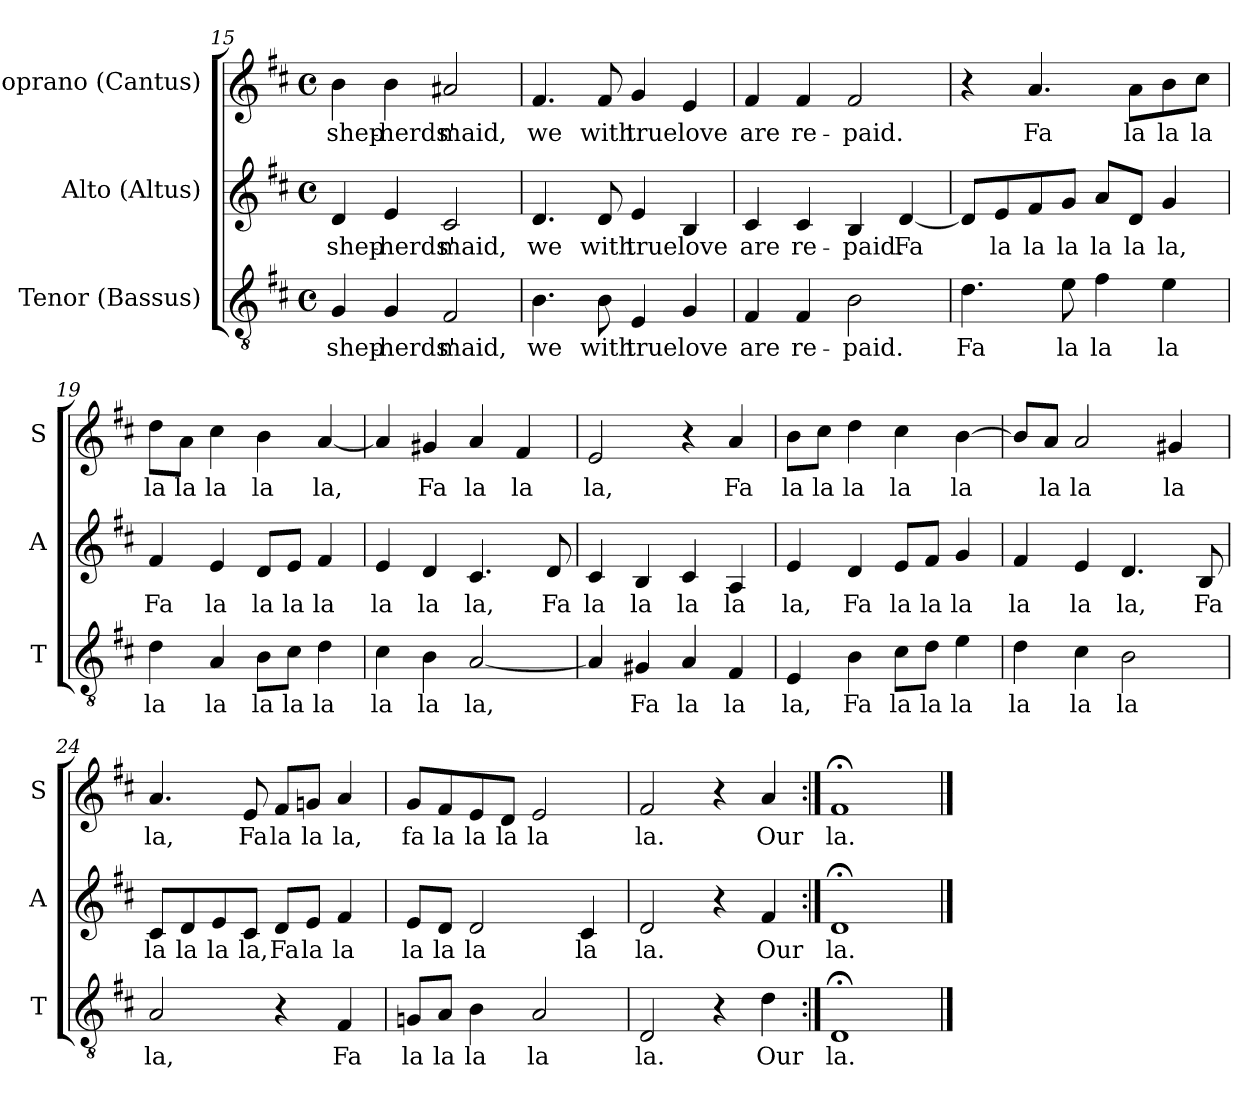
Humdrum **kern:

**kern	**text	**kern	**text	**kern	**text
*part3	*part3	*part2	*part2	*part1	*part1
*staff3	*staff3	*staff2	*staff2	*staff1	*staff1
*I"Tenor (Bassus)	*	*I"Alto (Altus)	*	*I"Soprano (Cantus)	*
*I'T	*	*I'A	*	*I'S	*
*clefGv2	*	*clefG2	*	*clefG2	*
*k[f#c#]	*	*k[f#c#]	*	*k[f#c#]	*
*M4/4	*	*M4/4	*	*M4/4	*
*met(c)	*	*met(c)	*	*met(c)	*
=15	=15	=15	=15	=15	=15
!	!LO:LY:b	!	!LO:LY:b	!	!LO:LY:b
4G/	shep-	4d/	shep-	4b\	shep-
!	!LO:LY:b	!	!LO:LY:b	!	!LO:LY:b
4G/	-herds'	4e/	-herds'	4b\	-herds'
!	!LO:LY:b	!	!LO:LY:b	!	!LO:LY:b
2F#/	maid,	2c#/	maid,	2a#X/	maid,
!!LO:LB:g=z
=16	=16	=16	=16	=16	=16
!	!LO:LY:b	!	!LO:LY:b	!	!LO:LY:b
4.B\	we	4.d/	we	4.f#/	we
!	!LO:LY:b	!	!LO:LY:b	!	!LO:LY:b
8B\	with	8d/	with	8f#/	with
!	!LO:LY:b	!	!LO:LY:b	!	!LO:LY:b
4E/	true	4e/	true	4g/	true
!	!LO:LY:b	!	!LO:LY:b	!	!LO:LY:b
4G/	love	4B/	love	4e/	love
=17	=17	=17	=17	=17	=17
!	!LO:LY:b	!	!LO:LY:b	!	!LO:LY:b
4F#/	are	4c#/	are	4f#/	are
!	!LO:LY:b	!	!LO:LY:b	!	!LO:LY:b
4F#/	re-	4c#/	re-	4f#/	re-
!	!LO:LY:b	!	!LO:LY:b	!	!LO:LY:b
2B\	-paid.	4B/	-paid.	2f#/	-paid.
!	!	!	!LO:LY:b	!	!
.	.	[4d/	Fa	.	.
=18	=18	=18	=18	=18	=18
!	!LO:LY:b	!	!	!	!
4.d\	Fa	8d/L]	.	4r	.
!	!	!	!LO:LY:b	!	!
.	.	8e/	la	.	.
!	!	!	!LO:LY:b	!	!LO:LY:b
.	.	8f#/	la	4.a/	Fa
!	!LO:LY:b	!	!LO:LY:b	!	!
8e\	la	8g/J	la	.	.
!	!LO:LY:b	!	!LO:LY:b	!	!
4f#\	la	8a/L	la	.	.
!	!	!	!LO:LY:b	!	!LO:LY:b
.	.	8d/J	la	8a\L	la
!	!LO:LY:b	!	!LO:LY:b	!	!LO:LY:b
4e\	la	4g/	la,	8b\	la
!	!	!	!	!	!LO:LY:b
.	.	.	.	8cc#\J	la
=19	=19	=19	=19	=19	=19
!	!LO:LY:b	!	!LO:LY:b	!	!LO:LY:b
4d\	la	4f#/	Fa	8dd\L	la
!	!	!	!	!	!LO:LY:b
.	.	.	.	8a\J	la
!	!LO:LY:b	!	!LO:LY:b	!	!LO:LY:b
4A/	la	4e/	la	4cc#\	la
!	!LO:LY:b	!	!LO:LY:b	!	!LO:LY:b
8B\L	la	8d/L	la	4b\	la
!	!LO:LY:b	!	!LO:LY:b	!	!
8c#\J	la	8e/J	la	.	.
!	!LO:LY:b	!	!LO:LY:b	!	!LO:LY:b
4d\	la	4f#/	la	[4a/	la,
!!LO:LB:g=z
=20	=20	=20	=20	=20	=20
!	!LO:LY:b	!	!LO:LY:b	!	!
4c#\	la	4e/	la	4a/]	.
!	!LO:LY:b	!	!LO:LY:b	!	!LO:LY:b
4B\	la	4d/	la	4g#X/	Fa
!	!LO:LY:b	!	!LO:LY:b	!	!LO:LY:b
[2A/	la,	4.c#/	la,	4a/	la
!	!	!	!	!	!LO:LY:b
.	.	.	.	4f#/	la
!	!	!	!LO:LY:b	!	!
.	.	8d/	Fa	.	.
=21	=21	=21	=21	=21	=21
!	!	!	!LO:LY:b	!	!LO:LY:b
4A/]	.	4c#/	la	2e/	la,
!	!LO:LY:b	!	!LO:LY:b	!	!
4G#X/	Fa	4B/	la	.	.
!	!LO:LY:b	!	!LO:LY:b	!	!
4A/	la	4c#/	la	4r	.
!	!LO:LY:b	!	!LO:LY:b	!	!LO:LY:b
4F#/	la	4A/	la	4a/	Fa
=22	=22	=22	=22	=22	=22
!	!LO:LY:b	!	!LO:LY:b	!	!LO:LY:b
4E/	la,	4e/	la,	8b\L	la
!	!	!	!	!	!LO:LY:b
.	.	.	.	8cc#\J	la
!	!LO:LY:b	!	!LO:LY:b	!	!LO:LY:b
4B\	Fa	4d/	Fa	4dd\	la
!	!LO:LY:b	!	!LO:LY:b	!	!LO:LY:b
8c#\L	la	8e/L	la	4cc#\	la
!	!LO:LY:b	!	!LO:LY:b	!	!
8d\J	la	8f#/J	la	.	.
!	!LO:LY:b	!	!LO:LY:b	!	!LO:LY:b
4e\	la	4g/	la	[4b\	la
=23	=23	=23	=23	=23	=23
!	!LO:LY:b	!	!LO:LY:b	!	!
4d\	la	4f#/	la	8b/L]	.
!	!	!	!	!	!LO:LY:b
.	.	.	.	8a/J	la
!	!LO:LY:b	!	!LO:LY:b	!	!LO:LY:b
4c#\	la	4e/	la	2a/	la
!	!LO:LY:b	!	!LO:LY:b	!	!
2B\	la	4.d/	la,	.	.
!	!	!	!	!	!LO:LY:b
.	.	.	.	4g#X/	la
!	!	!	!LO:LY:b	!	!
.	.	8B/	Fa	.	.
!!LO:LB:g=z
=24	=24	=24	=24	=24	=24
!	!LO:LY:b	!	!LO:LY:b	!	!LO:LY:b
2A/	la,	8c#/L	la	4.a/	la,
!	!	!	!LO:LY:b	!	!
.	.	8d/	la	.	.
!	!	!	!LO:LY:b	!	!
.	.	8e/	la	.	.
!	!	!	!LO:LY:b	!	!LO:LY:b
.	.	8c#/J	la,	8e/	Fa
!	!	!	!LO:LY:b	!	!LO:LY:b
4r	.	8d/L	Fa	8f#/L	la
!	!	!	!LO:LY:b	!	!LO:LY:b
.	.	8e/J	la	8gni/J	la
!	!LO:LY:b	!	!LO:LY:b	!	!LO:LY:b
4F#/	Fa	4f#/	la	4a/	la,
=25	=25	=25	=25	=25	=25
!	!LO:LY:b	!	!LO:LY:b	!	!LO:LY:b
8Gni/L	la	8e/L	la	8g/L	fa
!	!LO:LY:b	!	!LO:LY:b	!	!LO:LY:b
8A/J	la	8d/J	la	8f#/	la
!	!LO:LY:b	!	!LO:LY:b	!	!LO:LY:b
4B\	la	2d/	la	8e/	la
!	!	!	!	!	!LO:LY:b
.	.	.	.	8d/J	la
!	!LO:LY:b	!	!	!	!LO:LY:b
2A/	la	.	.	2e/	la
!	!	!	!LO:LY:b	!	!
.	.	4c#/	la	.	.
=26	=26	=26	=26	=26	=26
!	!LO:LY:b	!	!LO:LY:b	!	!LO:LY:b
2D/	la.	2d/	la.	2f#/	la.
4r	.	4r	.	4r	.
!	!LO:LY:b	!	!LO:LY:b	!	!LO:LY:b
4d\	Our	4f#/	Our	4a/	Our
=27:|!	=27:|!	=27:|!	=27:|!	=27:|!	=27:|!
!	!LO:LY:b	!	!LO:LY:b	!	!LO:LY:b
1D;<	la.	1d;<	la.	1f#;<	la.
==	==	==	==	==	==
*-	*-	*-	*-	*-	*-
